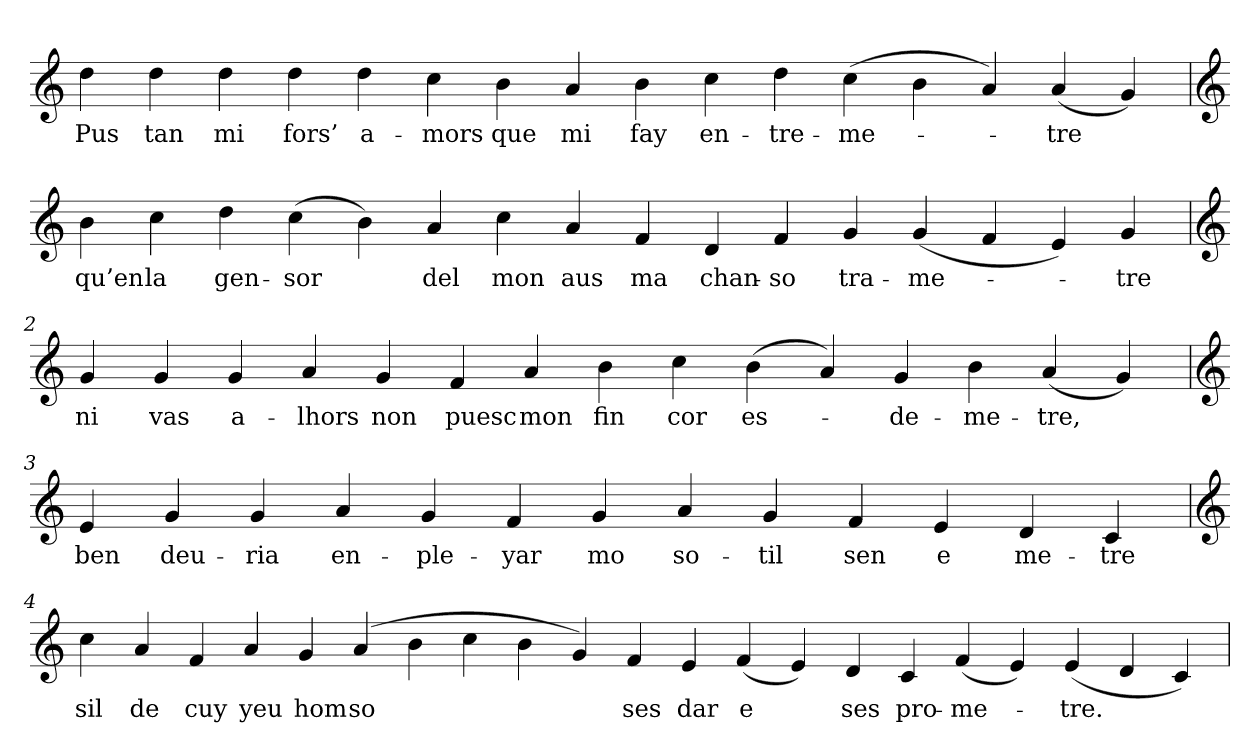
**kern	**text
*part1	*part1
*staff1	*staff1
*clefG2	*
=	=
4dd	Pus
4dd	tan
4dd	mi
4dd	fors’
4dd	a-
4cc	-mors
4b	que
4a	mi
4b	fay
4cc	en-
4dd	-tre-
(4cc	-me-
4b	.
4a)	.
(4a	-tre
4g)	.
=1	=1
*clefG2	*
4b	qu’en
4cc	la
4dd	gen-
(4cc	-sor
4b)	.
4a	del
4cc	mon
4a	aus
4f	ma
4d	chan-
4f	-so
4g	tra-
(4g	-me-
4f	.
4e)	.
4g	-tre
=2	=2
*clefG2	*
4g	ni
4g	vas
4g	a-
4a	-lhors
4g	non
4f	puesc
4a	mon
4b	fin
4cc	cor
(4b	es-
4a)	.
4g	-de-
4b	-me-
(4a	-tre,
4g)	.
=3	=3
*clefG2	*
4e	ben
4g	deu-
4g	-ria
4a	en-
4g	-ple-
4f	-yar
4g	mo
4a	so-
4g	-til
4f	sen
4e	e
4d	me-
4c	-tre
=4	=4
*clefG2	*
4cc	sil
4a	de
4f	cuy
4a	yeu
4g	hom
(4a	so
4b	.
4cc	.
4b	.
4g)	.
4f	ses
4e	dar
(4f	e
4e)	.
4d	ses
4c	pro-
(4f	-me-
4e)	.
(4e	-tre.
4d	.
4c)	.
=	=
*-	*-
